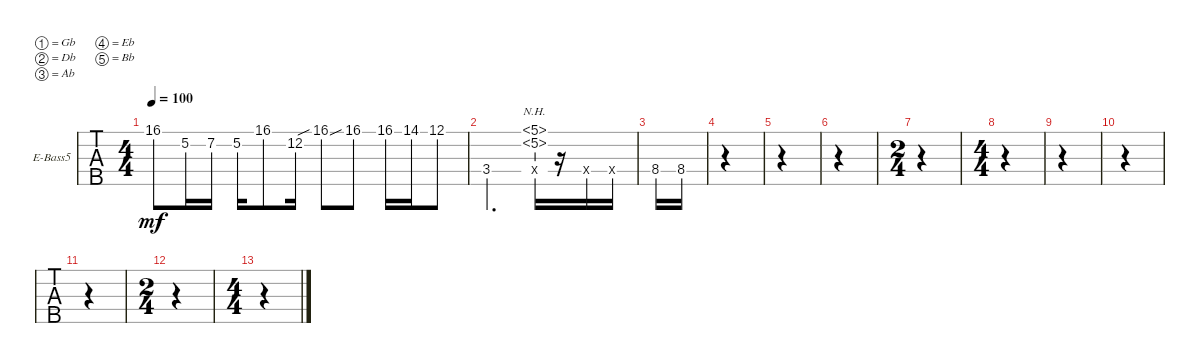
\defaultSystemsLayout 4
\bracketExtendMode groupsimilarinstruments
\firstSystemTrackNameOrientation horizontal
\otherSystemsTrackNameOrientation horizontal
\track ("Electric Bass" "E-Bass5") {instrument electricbassfinger}
\staff {tabs}
\tuning (Gb2 Db2 Ab1 Eb1 Bb0)
\ts (4 4)
\tempo 100
\clef f4
\ks c
16.1.8{dy mf} 5.2.16 7.2.16 5.2.16 16.1.8 12.2.16 16.1{sib}.8 16.1{sib}.8 16.1.16 14.1.16 12.1.8 |
3.4.2{d} (0.4{x} 5.2{nh} 5.1{nh}).16 r.16 0.4{x}.16 0.4{x}.16 |
8.4.16 8.4.16 |
|
|
|
\ts (2 4)
|
\ts (4 4)
|
|
|
|
\ts (2 4)
|
\ts (4 4)
\scale
0.333333 |
|
\scale
0.333333 |
\scale
0.333333
